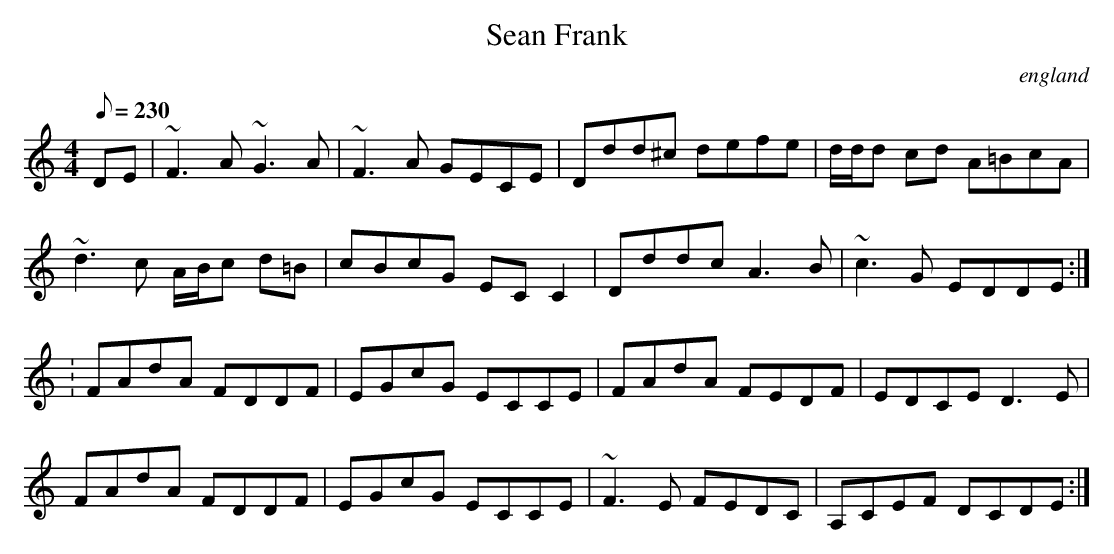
X:1
T:Sean Frank
O:england
M:4/4
L:1/8
Q:230
K:DDor
DE|~F3A ~G3A|~F3A GECE|Ddd^c defe|d/2d/2d cd A=BcA|
~d3c A/2B/2c d=B|cBcG ECC2|Dddc A3B|~c3G EDDE:|
:FAdA FDDF|EGcG ECCE|FAdA FEDF|EDCE D3E|
FAdA FDDF|EGcG ECCE|~F3E FEDC|A,CEF DCDE:|
